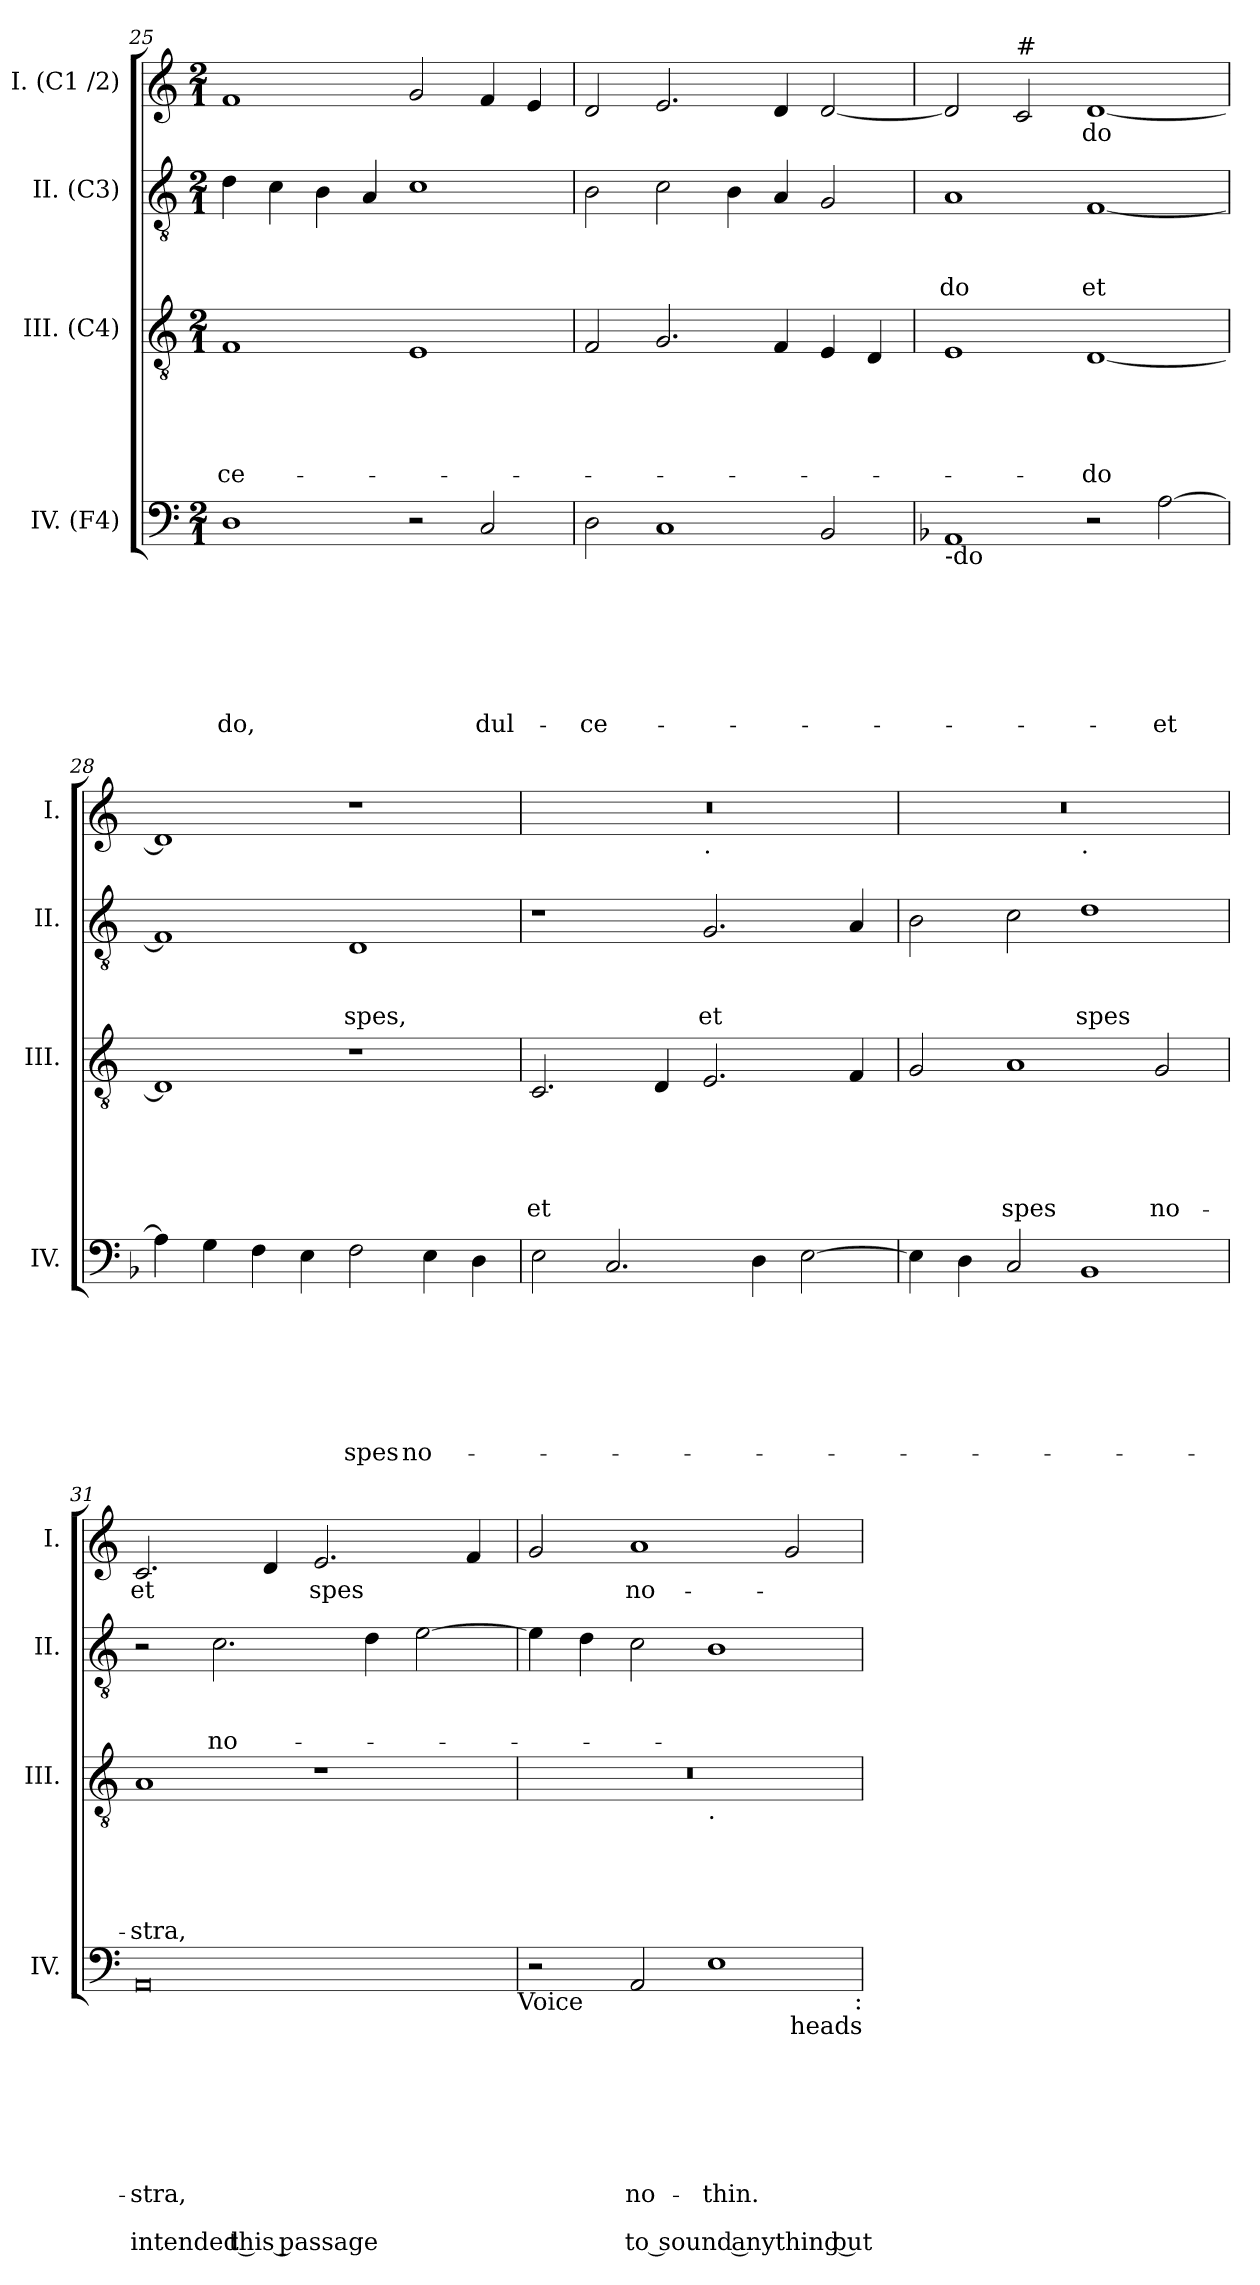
**kern	**text	**text	**text	**text	**text	**text	**text	**text	**text	**kern	**text	**text	**text	**text	**text	**kern	**text	**text	**text	**kern	**text
*part4	*part4	*part4	*part4	*part4	*part4	*part4	*part4	*part4	*part4	*part3	*part3	*part3	*part3	*part3	*part3	*part2	*part2	*part2	*part2	*part1	*part1
*staff4	*staff4	*staff4	*staff4	*staff4	*staff4	*staff4	*staff4	*staff4	*staff4	*staff3	*staff3	*staff3	*staff3	*staff3	*staff3	*staff2	*staff2	*staff2	*staff2	*staff1	*staff1
*I"IV. (F4)	*	*	*	*	*	*	*	*	*	*I"III. (C4)	*	*	*	*	*	*I"II. (C3)	*	*	*	*I"I. (C1 /2)	*
*I'IV.	*	*	*	*	*	*	*	*	*	*I'III.	*	*	*	*	*	*I'II.	*	*	*	*I'I.	*
*clefF4	*	*	*	*	*	*	*	*	*	*clefGv2	*	*	*	*	*	*clefGv2	*	*	*	*clefG2	*
*k[]	*	*	*	*	*	*	*	*	*	*k[]	*	*	*	*	*	*k[]	*	*	*	*k[]	*
*C:	*	*	*	*	*	*	*	*	*	*C:	*	*	*	*	*	*C:	*	*	*	*C:	*
*M2/1	*	*	*	*	*	*	*	*	*	*M2/1	*	*	*	*	*	*M2/1	*	*	*	*M2/1	*
=25	=25	=25	=25	=25	=25	=25	=25	=25	=25	=25	=25	=25	=25	=25	=25	=25	=25	=25	=25	=25	=25
!	!	!	!	!	!	!	!LO:LY:b	!	!	!	!	!	!	!	!LO:LY:b	!	!	!	!	!	!
1D	.	.	.	.	.	.	-do,	.	.	1F	.	.	.	.	-ce-	4d\	.	.	.	1f	.
.	.	.	.	.	.	.	.	.	.	.	.	.	.	.	.	4c\	.	.	.	.	.
.	.	.	.	.	.	.	.	.	.	.	.	.	.	.	.	4B\	.	.	.	.	.
.	.	.	.	.	.	.	.	.	.	.	.	.	.	.	.	4A/	.	.	.	.	.
2r	.	.	.	.	.	.	.	.	.	1E	.	.	.	.	.	1c	.	.	.	2g/	.
!	!	!	!	!	!	!	!LO:LY:b	!	!	!	!	!	!	!	!	!	!	!	!	!	!
2C/	.	.	.	.	.	.	dul-	.	.	.	.	.	.	.	.	.	.	.	.	4f/	.
.	.	.	.	.	.	.	.	.	.	.	.	.	.	.	.	.	.	.	.	4e/	.
=26	=26	=26	=26	=26	=26	=26	=26	=26	=26	=26	=26	=26	=26	=26	=26	=26	=26	=26	=26	=26	=26
!	!	!	!	!	!	!	!LO:LY:b	!	!	!	!	!	!	!	!	!	!	!	!	!	!
2D\	.	.	.	.	.	.	-ce-	.	.	2F/	.	.	.	.	.	2B\	.	.	.	2d/	.
1C	.	.	.	.	.	.	.	.	.	2.G/	.	.	.	.	.	2c\	.	.	.	2.e/	.
.	.	.	.	.	.	.	.	.	.	.	.	.	.	.	.	4B\	.	.	.	.	.
.	.	.	.	.	.	.	.	.	.	4F/	.	.	.	.	.	4A/	.	.	.	4d/	.
2BB/	.	.	.	.	.	.	.	.	.	4E/	.	.	.	.	.	2G/	.	.	.	[<2d/	.
.	.	.	.	.	.	.	.	.	.	4D/	.	.	.	.	.	.	.	.	.	.	.
!!LO:LB:g=z
=27	=27	=27	=27	=27	=27	=27	=27	=27	=27	=27	=27	=27	=27	=27	=27	=27	=27	=27	=27	=27	=27
*k[b-]	*	*	*	*	*	*	*	*	*	*	*	*	*	*	*	*	*	*	*	*	*
*F:	*	*	*	*	*	*	*	*	*	*	*	*	*	*	*	*	*	*	*	*	*
!LO:TX:b:t=-do	!	!	!	!	!	!	!	!	!	!	!	!	!	!	!	!	!	!	!	!	!
!	!	!	!	!	!	!	!	!	!	!	!	!	!	!	!	!	!	!	!LO:LY:b	!	!
1AA	.	.	.	.	.	.	.	.	.	1E	.	.	.	.	.	1A	.	.	-do	2d/]	.
!	!	!	!	!	!	!	!	!	!	!	!	!	!	!	!	!	!	!	!	!LO:TX:a:t=#	!
.	.	.	.	.	.	.	.	.	.	.	.	.	.	.	.	.	.	.	.	2c/	.
!	!	!	!	!	!	!	!	!	!	!	!	!	!	!	!LO:LY:b	!	!	!	!LO:LY:b	!	!LO:LY:b
2r	.	.	.	.	.	.	.	.	.	[<1D	.	.	.	.	-do	[<1F	.	.	et	[<1d	-do
!	!	!	!	!	!	!	!LO:LY:b	!	!	!	!	!	!	!	!	!	!	!	!	!	!
[>2A\	.	.	.	.	.	.	-et	.	.	.	.	.	.	.	.	.	.	.	.	.	.
=28	=28	=28	=28	=28	=28	=28	=28	=28	=28	=28	=28	=28	=28	=28	=28	=28	=28	=28	=28	=28	=28
4A\]	.	.	.	.	.	.	.	.	.	1D]	.	.	.	.	.	1F]	.	.	.	1d]	.
4G\	.	.	.	.	.	.	.	.	.	.	.	.	.	.	.	.	.	.	.	.	.
4F\	.	.	.	.	.	.	.	.	.	.	.	.	.	.	.	.	.	.	.	.	.
4E\	.	.	.	.	.	.	.	.	.	.	.	.	.	.	.	.	.	.	.	.	.
!	!	!	!	!	!	!	!LO:LY:b	!	!	!	!	!	!	!	!	!	!	!	!LO:LY:b	!	!
2F\	.	.	.	.	.	.	spes	.	.	1r	.	.	.	.	.	1D	.	.	spes,	1r	.
!	!	!	!	!	!	!	!LO:LY:b	!	!	!	!	!	!	!	!	!	!	!	!	!	!
4E\	.	.	.	.	.	.	no-	.	.	.	.	.	.	.	.	.	.	.	.	.	.
4D\	.	.	.	.	.	.	.	.	.	.	.	.	.	.	.	.	.	.	.	.	.
=29	=29	=29	=29	=29	=29	=29	=29	=29	=29	=29	=29	=29	=29	=29	=29	=29	=29	=29	=29	=29	=29
!	!	!	!	!	!	!	!	!	!	!	!	!	!	!	!LO:LY:b	!	!	!	!	!	!
*	*	*	*	*	*	*	*	*	*	*	*	*	*	*	*	*	*	*	*	*^	*
2E\	.	.	.	.	.	.	.	.	.	2.C/	.	.	.	.	et	1r	.	.	.	0r	1ryy	.
2.C/	.	.	.	.	.	.	.	.	.	.	.	.	.	.	.	.	.	.	.	.	.	.
.	.	.	.	.	.	.	.	.	.	4D/	.	.	.	.	.	.	.	.	.	.	.	.
!	!	!	!	!	!	!	!	!	!	!	!	!	!	!	!	!	!	!	!	!	!LO:TX:b:t=.	!
!	!	!	!	!	!	!	!	!	!	!	!	!	!	!	!	!	!	!	!LO:LY:b	!	!	!
.	.	.	.	.	.	.	.	.	.	2.E/	.	.	.	.	.	2.G/	.	.	et	.	1ryy	.
4D\	.	.	.	.	.	.	.	.	.	.	.	.	.	.	.	.	.	.	.	.	.	.
[>2E\	.	.	.	.	.	.	.	.	.	.	.	.	.	.	.	.	.	.	.	.	.	.
.	.	.	.	.	.	.	.	.	.	4F/	.	.	.	.	.	4A/	.	.	.	.	.	.
=30	=30	=30	=30	=30	=30	=30	=30	=30	=30	=30	=30	=30	=30	=30	=30	=30	=30	=30	=30	=30	=30	=30
4E\]	.	.	.	.	.	.	.	.	.	2G/	.	.	.	.	.	2B\	.	.	.	0r	1ryy	.
4D\	.	.	.	.	.	.	.	.	.	.	.	.	.	.	.	.	.	.	.	.	.	.
!	!	!	!	!	!	!	!	!	!	!	!	!	!	!	!LO:LY:b	!	!	!	!	!	!	!
2C/	.	.	.	.	.	.	.	.	.	1A	.	.	.	.	spes	2c\	.	.	.	.	.	.
!	!	!	!	!	!	!	!	!	!	!	!	!	!	!	!	!	!	!	!	!	!LO:TX:b:t=.	!
!	!	!	!	!	!	!	!	!	!	!	!	!	!	!	!	!	!	!	!LO:LY:b	!	!	!
1BB-	.	.	.	.	.	.	.	.	.	.	.	.	.	.	.	1d	.	.	spes	.	1ryy	.
!	!	!	!	!	!	!	!	!	!	!	!	!	!	!	!LO:LY:b	!	!	!	!	!	!	!
.	.	.	.	.	.	.	.	.	.	2G/	.	.	.	.	no-	.	.	.	.	.	.	.
*	*	*	*	*	*	*	*	*	*	*	*	*	*	*	*	*	*	*	*	*v	*v	*
!!LO:LB:g=z
=31	=31	=31	=31	=31	=31	=31	=31	=31	=31	=31	=31	=31	=31	=31	=31	=31	=31	=31	=31	=31	=31
*k[]	*	*	*	*	*	*	*	*	*	*	*	*	*	*	*	*	*	*	*	*	*
*C:	*	*	*	*	*	*	*	*	*	*	*	*	*	*	*	*	*	*	*	*	*
*	*	*	*	*	*	*	*	*	*	*	*	*	*	*	*	*	*	*	*	*^	*
!	!	!	!	!	!	!	!LO:LY:b	!	!LO:LY:b	!	!	!	!	!	!LO:LY:b	!	!	!	!	!	!	!LO:LY:b
*	*	*	*	*	*	*	*	*	*	*	*	*	*	*	*	*	*	*	*	*v	*v	*
0AA	.	.	.	.	.	.	-stra,	.	intended this passage	1A	.	.	.	.	-stra,	2r	.	.	.	2.c/	et
!	!	!	!	!	!	!	!	!	!	!	!	!	!	!	!	!	!	!	!LO:LY:b	!	!
.	.	.	.	.	.	.	.	.	.	.	.	.	.	.	.	2.c\	.	.	no-	.	.
.	.	.	.	.	.	.	.	.	.	.	.	.	.	.	.	.	.	.	.	4d/	.
!	!	!	!	!	!	!	!	!	!	!	!	!	!	!	!	!	!	!	!	!	!LO:LY:b
.	.	.	.	.	.	.	.	.	.	1r	.	.	.	.	.	.	.	.	.	2.e/	spes
.	.	.	.	.	.	.	.	.	.	.	.	.	.	.	.	4d\	.	.	.	.	.
.	.	.	.	.	.	.	.	.	.	.	.	.	.	.	.	[>2e\	.	.	.	.	.
.	.	.	.	.	.	.	.	.	.	.	.	.	.	.	.	.	.	.	.	4f/	.
!LO:TX:b:t=Voice	!	!	!	!	!	!	!	!	!	!	!	!	!	!	!	!	!	!	!	!	!
=32	=32	=32	=32	=32	=32	=32	=32	=32	=32	=32	=32	=32	=32	=32	=32	=32	=32	=32	=32	=32	=32
*	*	*	*	*	*	*	*	*	*	*^	*	*	*	*	*	*	*	*	*	*	*
2r	.	.	.	.	.	.	.	.	.	0r	1ryy	.	.	.	.	.	4e\]	.	.	.	2g/	.
.	.	.	.	.	.	.	.	.	.	.	.	.	.	.	.	.	4d\	.	.	.	.	.
!	!	!	!	!	!	!	!LO:LY:b	!	!LO:LY:b	!	!	!	!	!	!	!	!	!	!	!	!	!LO:LY:b
2AA/	.	.	.	.	.	.	no-	.	to sound anything but	.	.	.	.	.	.	.	2c\	.	.	.	1a	no-
!	!	!	!	!	!	!	!	!	!	!	!LO:TX:b:t=.	!	!	!	!	!	!	!	!	!	!	!
!	!	!	!	!	!	!	!LO:LY:b	!	!	!	!	!	!	!	!	!	!	!	!	!	!	!
1E	.	.	.	.	.	.	-thin.	.	.	.	1ryy	.	.	.	.	.	1B	.	.	.	.	.
.	.	.	.	.	.	.	.	.	.	.	.	.	.	.	.	.	.	.	.	.	2g/	.
!LO:TX:b:t=&colon;	!	!	!	!	!	!	!	!	!	!	!	!	!	!	!	!	!	!	!	!	!	!
!LO:TX:b:t=heads	!	!	!	!	!	!	!	!	!	!	!	!	!	!	!	!	!	!	!	!	!	!
*	*	*	*	*	*	*	*	*	*	*v	*v	*	*	*	*	*	*	*	*	*	*	*
=	=	=	=	=	=	=	=	=	=	=	=	=	=	=	=	=	=	=	=	=	=
*-	*-	*-	*-	*-	*-	*-	*-	*-	*-	*-	*-	*-	*-	*-	*-	*-	*-	*-	*-	*-	*-
